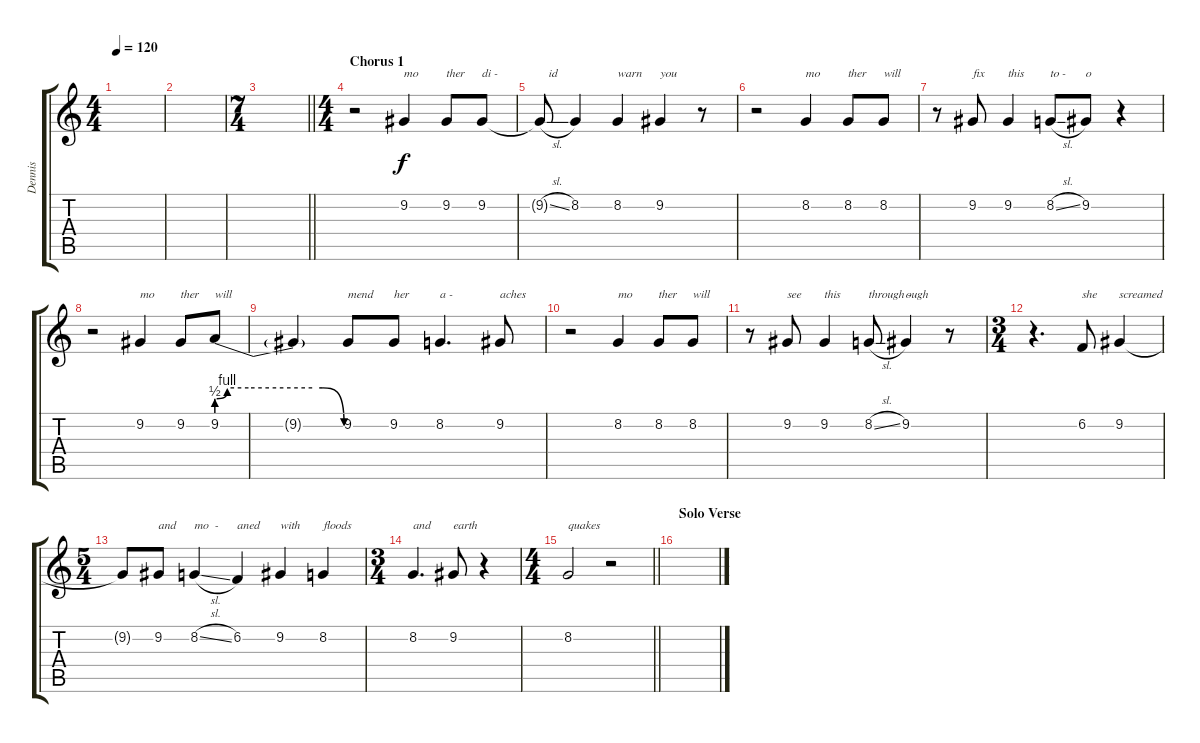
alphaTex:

\track ("Dennis" "Dennis") {instrument tenorsax}
\staff {score tabs}
\tuning (E4 B3 G3 D3 A2 E2) {hide}
\ts (4 4)
\tempo 120
\clef g2
\ks c
|
|
\ts (7 4)
\barLineRight lightlight
|
\ts (4 4)
\section ("" "Chorus 1")
r.2 9.2.4{txt "mo"} 9.2.8{txt "ther"} 9.2.8{txt "di -"} |
9.2{sl t}.8{txt "   id"} 8.2.4 8.2.4{txt "warn"} 9.2.4{txt "you"} r.8 |
r.2 8.2.4{txt "mo"} 8.2.8{txt "ther"} 8.2.8{txt "will"} |
r.8 9.2.8{txt "fix"} 9.2.4{txt "this"} 8.2{sl}.8{txt "to -"} 9.2.8{txt "o"} r.4 |
r.2 9.2.4{txt "mo"} 9.2.8{txt "ther"} 9.2{be (custom 0 2 5 4 15 4 45 4 50 4 60 0)}.8{txt "will"} |
9.2{t}.4 9.2.8{txt "mend"} 9.2.8{txt "her"} 8.2.4{d txt "a -"} 9.2.8{txt "aches"} |
r.2 8.2.4{txt "mo"} 8.2.8{txt "ther"} 8.2.8{txt "will"} |
r.8 9.2.8{txt "see"} 9.2.4{txt "this"} 8.2{sl}.8{txt "through -"} 9.2.4{txt "ough"} r.8 |
\ts (3 4)
r.4{d} 6.2.8{txt "she"} 9.2.4{txt "screamed"} |
\ts (5 4)
9.2{t}.8 9.2.8{txt "and"} 8.2{sl}.4{txt "mo  -"} 6.2.4{txt "aned"} 9.2.4{txt "with"} 8.2.4{txt "floods"} |
\ts (3 4)
8.2.4{d txt "and"} 9.2.8{txt "earth"} r.4 |
\ts (4 4)
\barLineRight lightlight
8.2.2{txt "quakes"} r.2 |
\section ("" "Solo Verse")
